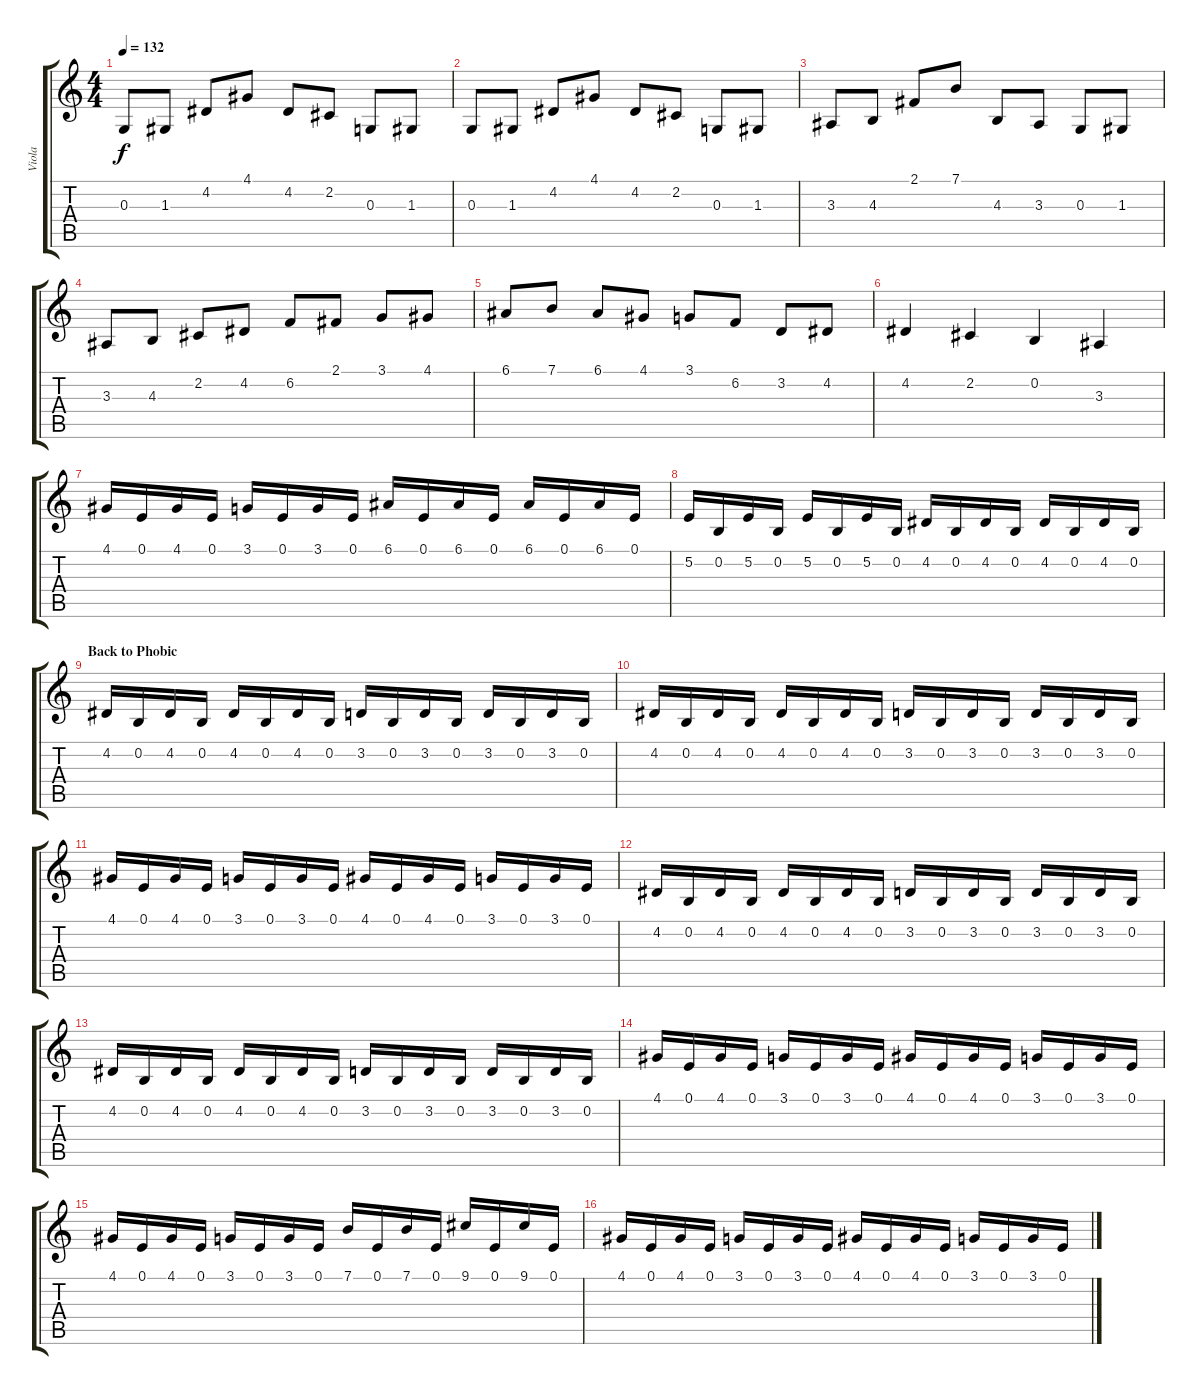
\track ("Viola" "Viola") {instrument viola}
\staff {score tabs}
\tuning (E4 B3 G3 D3 A2 E2) {hide}
\ts (4 4)
\tempo 132
\clef g2
\ks c
0.3.8{dy f} 1.3.8 4.2.8 4.1.8 4.2.8 2.2.8 0.3.8 1.3.8 |
0.3.8 1.3.8 4.2.8 4.1.8 4.2.8 2.2.8 0.3.8 1.3.8 |
3.3.8 4.3.8 2.1.8 7.1.8 4.3.8 3.3.8 0.3.8 1.3.8 |
3.3.8 4.3.8 2.2.8 4.2.8 6.2.8 2.1.8 3.1.8 4.1.8 |
6.1.8 7.1.8 6.1.8 4.1.8 3.1.8 6.2.8 3.2.8 4.2.8 |
4.2.4 2.2.4 0.2.4 3.3.4 |
4.1.16 0.1.16 4.1.16 0.1.16 3.1.16 0.1.16 3.1.16 0.1.16 6.1.16 0.1.16 6.1.16 0.1.16 6.1.16 0.1.16 6.1.16 0.1.16 |
5.2.16 0.2.16 5.2.16 0.2.16 5.2.16 0.2.16 5.2.16 0.2.16 4.2.16 0.2.16 4.2.16 0.2.16 4.2.16 0.2.16 4.2.16 0.2.16 |
\section ("" "Back to Phobic")
4.2.16 0.2.16 4.2.16 0.2.16 4.2.16 0.2.16 4.2.16 0.2.16 3.2.16 0.2.16 3.2.16 0.2.16 3.2.16 0.2.16 3.2.16 0.2.16 |
4.2.16 0.2.16 4.2.16 0.2.16 4.2.16 0.2.16 4.2.16 0.2.16 3.2.16 0.2.16 3.2.16 0.2.16 3.2.16 0.2.16 3.2.16 0.2.16 |
4.1.16 0.1.16 4.1.16 0.1.16 3.1.16 0.1.16 3.1.16 0.1.16 4.1.16 0.1.16 4.1.16 0.1.16 3.1.16 0.1.16 3.1.16 0.1.16 |
4.2.16 0.2.16 4.2.16 0.2.16 4.2.16 0.2.16 4.2.16 0.2.16 3.2.16 0.2.16 3.2.16 0.2.16 3.2.16 0.2.16 3.2.16 0.2.16 |
4.2.16 0.2.16 4.2.16 0.2.16 4.2.16 0.2.16 4.2.16 0.2.16 3.2.16 0.2.16 3.2.16 0.2.16 3.2.16 0.2.16 3.2.16 0.2.16 |
4.1.16 0.1.16 4.1.16 0.1.16 3.1.16 0.1.16 3.1.16 0.1.16 4.1.16 0.1.16 4.1.16 0.1.16 3.1.16 0.1.16 3.1.16 0.1.16 |
4.1.16 0.1.16 4.1.16 0.1.16 3.1.16 0.1.16 3.1.16 0.1.16 7.1.16 0.1.16 7.1.16 0.1.16 9.1.16 0.1.16 9.1.16 0.1.16 |
4.1.16 0.1.16 4.1.16 0.1.16 3.1.16 0.1.16 3.1.16 0.1.16 4.1.16 0.1.16 4.1.16 0.1.16 3.1.16 0.1.16 3.1.16 0.1.16
